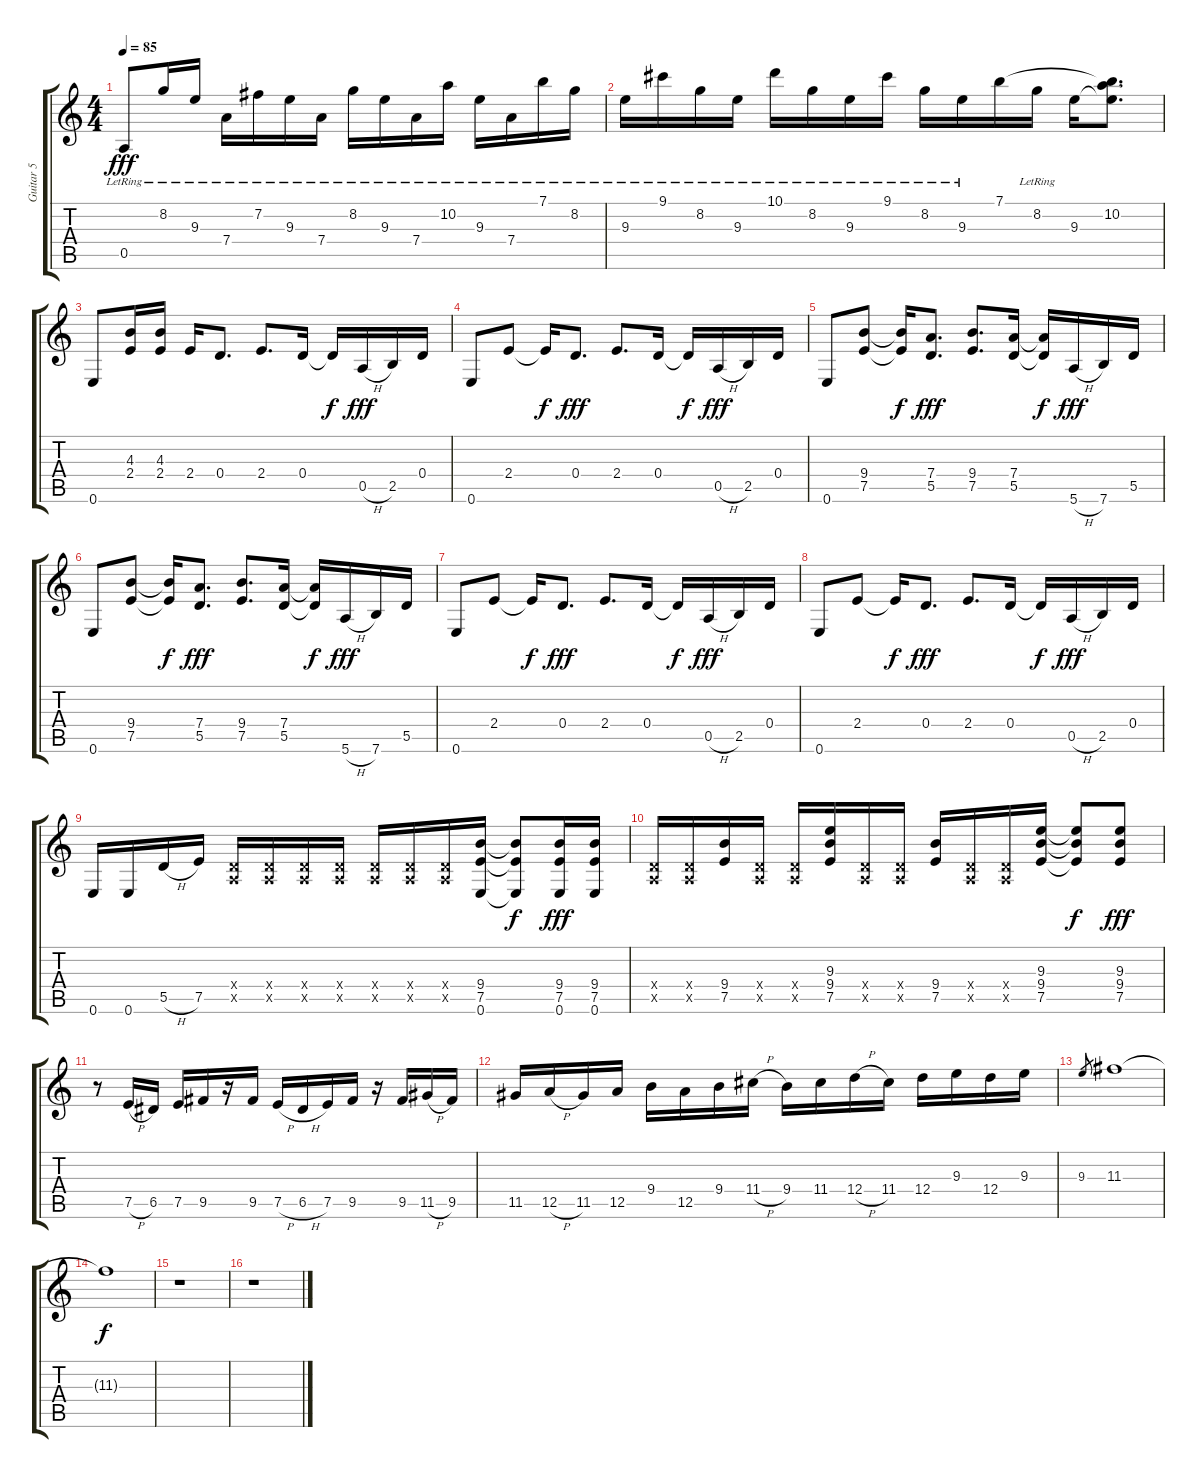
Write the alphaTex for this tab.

\track ("Guitar 5" "Guitar 5") {instrument distortionguitar}
\staff {score tabs}
\tuning (E4 B3 G3 D3 A2 E2) {hide}
\ts (4 4)
\tempo 85
\clef g2
\ks c
0.5{lr}.8{dy fff} 8.2{lr}.16 9.3{lr}.16 7.4{lr}.16 7.2{lr}.16 9.3{lr}.16 7.4{lr}.16 8.2{lr}.16 9.3{lr}.16 7.4{lr}.16 10.2{lr}.16 9.3{lr}.16 7.4{lr}.16 7.1{lr}.16 8.2{lr}.16 |
9.3{lr}.16 9.1{lr}.16 8.2{lr}.16 9.3{lr}.16 10.1{lr}.16 8.2{lr}.16 9.3{lr}.16 9.1{lr}.16 8.2{lr}.16 9.3{lr}.16 7.1.16 8.2{lr}.16 9.3.16 (7.1{t} 10.2 9.3{t}).8{d} |
0.6.8 (4.3 2.4).16 (4.3 2.4).16 2.4.16 0.4.8{d} 2.4.8{d} 0.4.16 0.4{t}.16{dy f} 0.5{h}.16{dy fff} 2.5.16 0.4.16 |
0.6.8 2.4.8 2.4{t}.16{dy f} 0.4.8{d dy fff} 2.4.8{d} 0.4.16 0.4{t}.16{dy f} 0.5{h}.16{dy fff} 2.5.16 0.4.16 |
0.6.8 (9.4 7.5).8 (9.4{t} 7.5{t}).16{dy f} (7.4 5.5).8{d dy fff} (9.4 7.5).8{d} (7.4 5.5).16 (7.4{t} 5.5{t}).16{dy f} 5.6{h}.16{dy fff} 7.6.16 5.5.16 |
0.6.8 (9.4 7.5).8 (9.4{t} 7.5{t}).16{dy f} (7.4 5.5).8{d dy fff} (9.4 7.5).8{d} (7.4 5.5).16 (7.4{t} 5.5{t}).16{dy f} 5.6{h}.16{dy fff} 7.6.16 5.5.16 |
0.6.8 2.4.8 2.4{t}.16{dy f} 0.4.8{d dy fff} 2.4.8{d} 0.4.16 0.4{t}.16{dy f} 0.5{h}.16{dy fff} 2.5.16 0.4.16 |
0.6.8 2.4.8 2.4{t}.16{dy f} 0.4.8{d dy fff} 2.4.8{d} 0.4.16 0.4{t}.16{dy f} 0.5{h}.16{dy fff} 2.5.16 0.4.16 |
0.6.16 0.6.16 5.5{h}.16 7.5.16 (0.4{x} 0.5{x}).16 (0.4{x} 0.5{x}).16 (0.4{x} 0.5{x}).16 (0.4{x} 0.5{x}).16 (0.4{x} 0.5{x}).16 (0.4{x} 0.5{x}).16 (0.4{x} 0.5{x}).16 (9.4 7.5 0.6).16 (9.4{t} 7.5{t} 0.6{t}).8{dy f} (9.4 7.5 0.6).16{dy fff} (9.4 7.5 0.6).16 |
(0.4{x} 0.5{x}).16 (0.4{x} 0.5{x}).16 (9.4 7.5).16 (0.4{x} 0.5{x}).16 (0.4{x} 0.5{x}).16 (9.3 9.4 7.5).16 (0.4{x} 0.5{x}).16 (0.4{x} 0.5{x}).16 (9.4 7.5).16 (0.4{x} 0.5{x}).16 (0.4{x} 0.5{x}).16 (9.3 9.4 7.5).16 (9.3{t} 9.4{t} 7.5{t}).8{dy f} (9.3 9.4 7.5).8{dy fff} |
r.8 7.5{h}.16 6.5.16 7.5.16 9.5.16 r.16 9.5.16 7.5{h}.16 6.5{h}.16 7.5.16 9.5.16 r.16 9.5.16 11.5{h}.16 9.5.16 |
11.5.16 12.5{h}.16 11.5.16 12.5.16 9.4.16 12.5.16 9.4.16 11.4{h}.16 9.4.16 11.4.16 12.4{h}.16 11.4.16 12.4.16 9.3.16 12.4.16 9.3.16 |
9.3.8{gr} 11.3.1 |
11.3{t}.1{dy f} |
r.1 |
r.1
